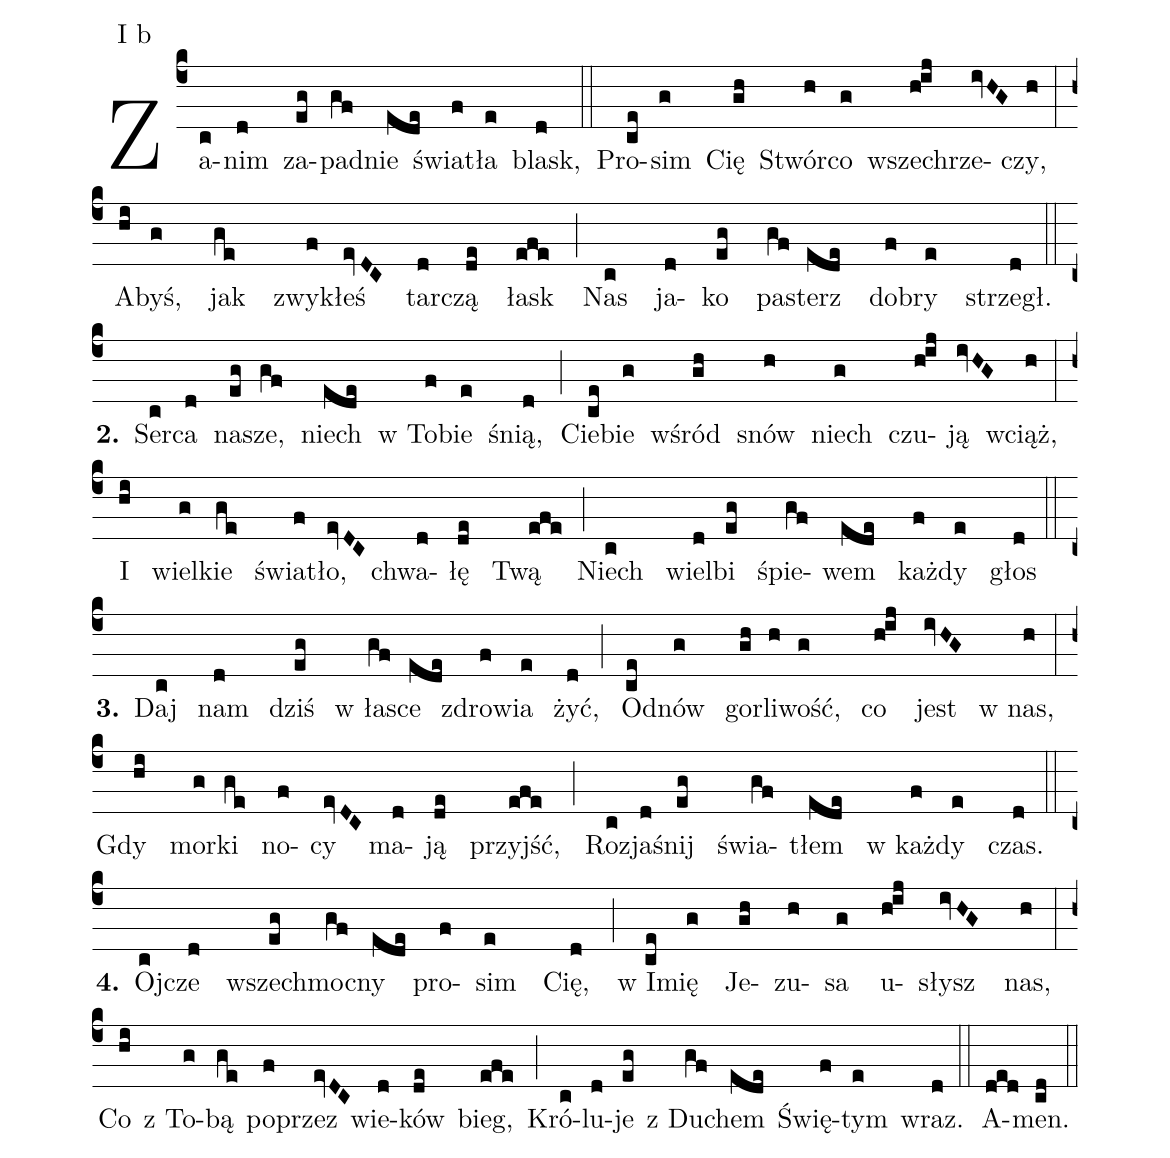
annotation: I b;
%%
(c4)
Za(c)nim(d) za(eg)pad(gf)nie(ede) świa(f)tła(e) blask,(d) (::)
Pro(ce)sim(g) Cię(gh) Stwór(h)co(g) wszech(hij)rze(ivHG)czy,(h) (:) (z)
A(hi)byś,(g) jak(ge) zwy(f)kłeś(evDC) tar(d)czą(de) łask(efe) (;)
Nas(c) ja(d)ko(eg) pa(gf)sterz(ede) do(f)bry(e) strzegł.(d) (::) (z)

<b>2. </b>Ser(c)ca(d) na(eg)sze,(gf) niech(ede) w To(f)bie(e) śnią,(d) (;)
Cie(ce)bie(g) wśród(gh) snów(h) niech(g) czu(hij)ją(ivHG) wciąż,(h) (:) (z)
I(hi) wiel(g)kie(ge) świa(f)tło,(evDC) chwa(d)łę(de) Twą(efe) (;)
Niech(c) wiel(d)bi(eg) śpie(gf)wem(ede) każ(f)dy(e) głos(d) (::) (z)

<b>3. </b>Daj(c) nam(d) dziś(eg) w ła(gf)sce(ede) zdro(f)wia(e) żyć,(d) (;)
Od(ce)nów(g) gor(gh)li(h)wość,(g) co(hij) jest(ivHG) w nas,(h) (:) (z)
Gdy(hi) mor(g)ki(ge) no(f)cy(evDC) ma(d)ją(de) przyjść,(efe) (;)
Roz(c)ja(d)śnij(eg) świa(gf)tłem(ede) w każ(f)dy(e) czas.(d) (::) (z)

<b>4. </b>Oj(c)cze(d) wszech(eg)moc(gf)ny(ede) pro(f)sim(e) Cię,(d) (;)
w I(ce)mię(g) Je(gh)zu(h)sa(g) u(hij)słysz(ivHG) nas,(h) (:) (z)
Co(hi) z To(g)bą(ge) po(f)przez(evDC) wie(d)ków(de) bieg,(efe) (;)
Kró(c)lu(d)je(eg) z Du(gf)chem(ede) Świę(f)tym(e) wraz.(d) (::)
A(ded)men.(cd) (::) (z)
